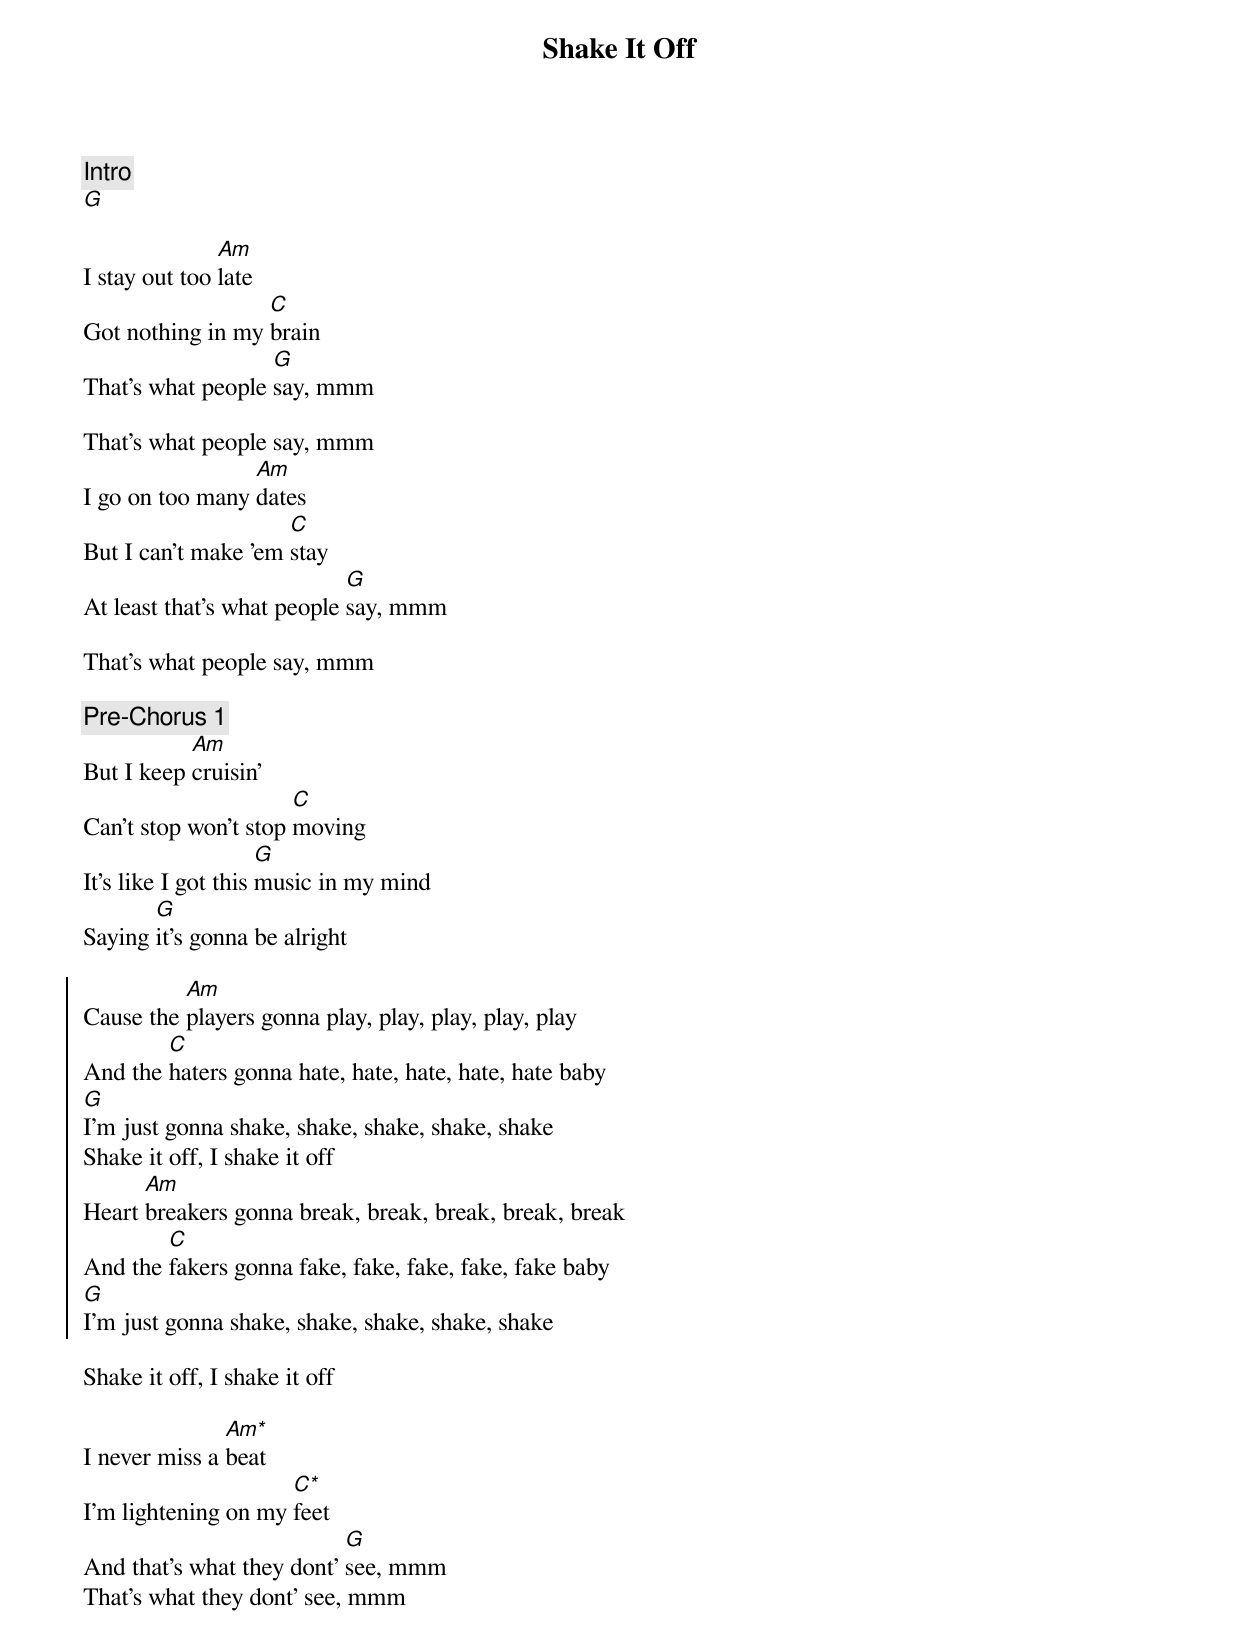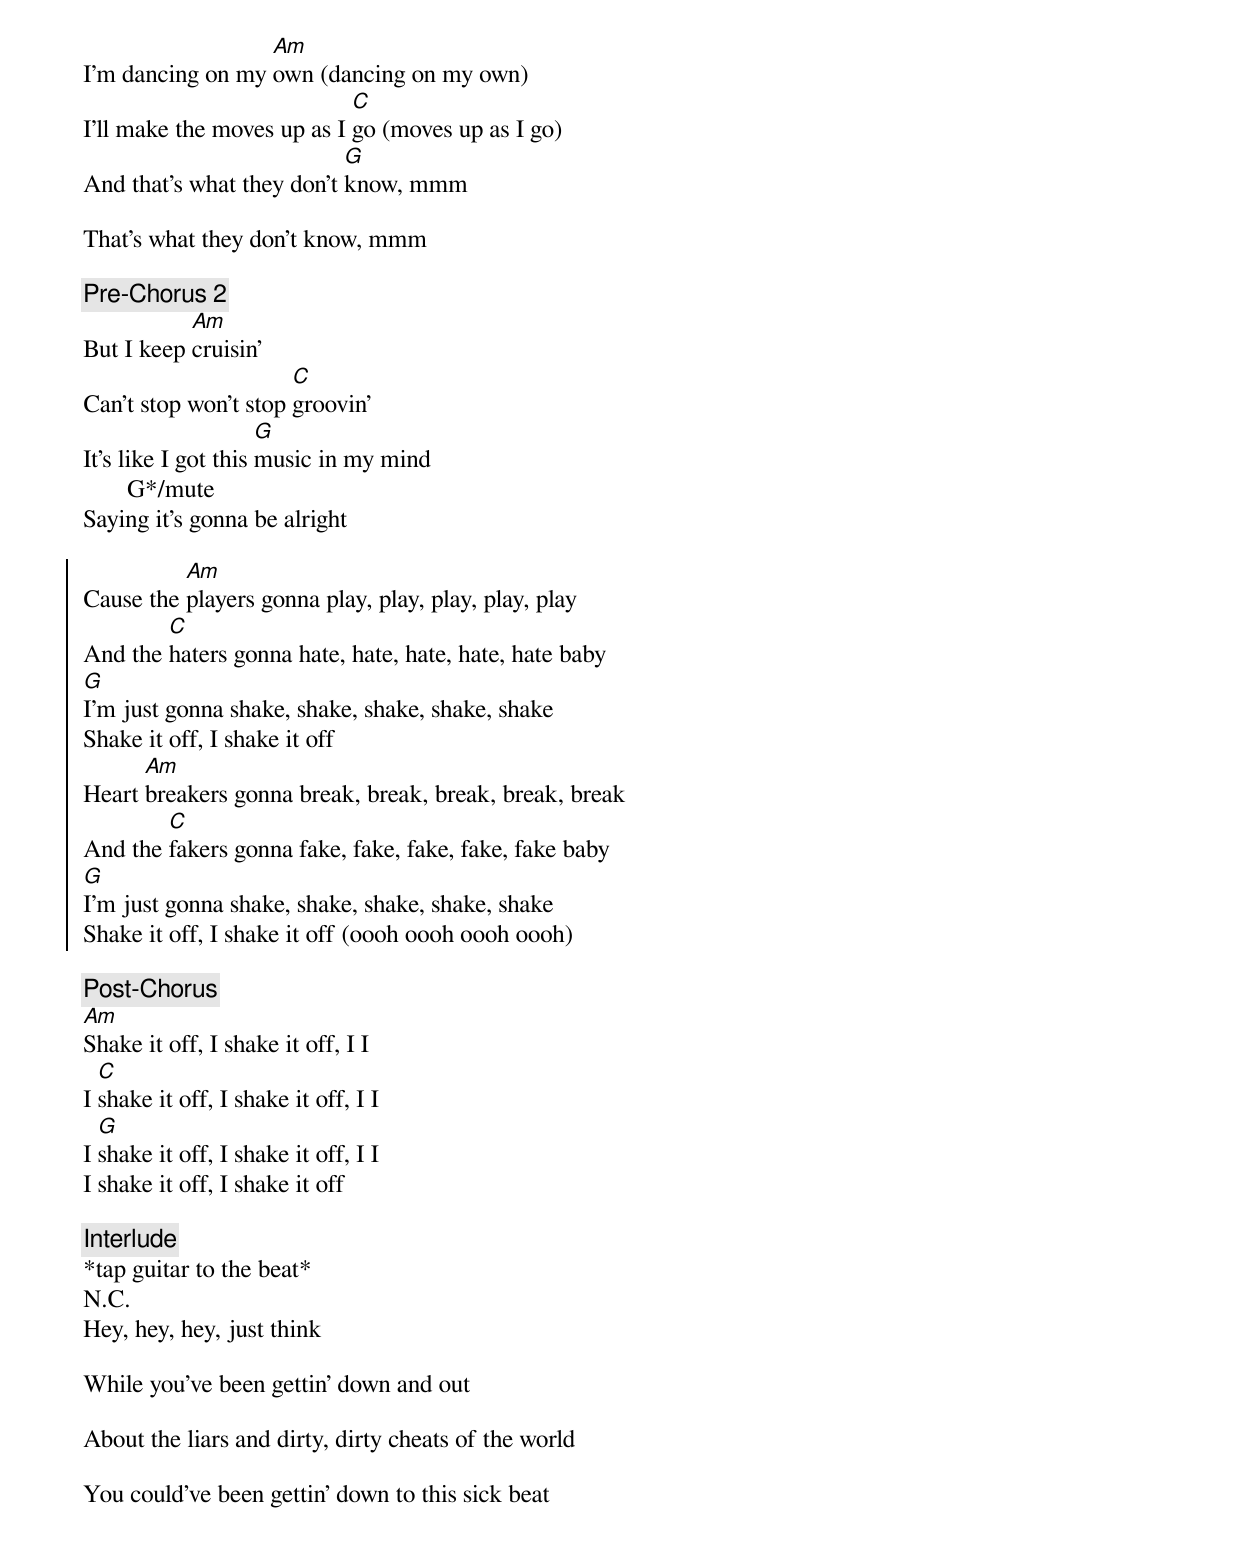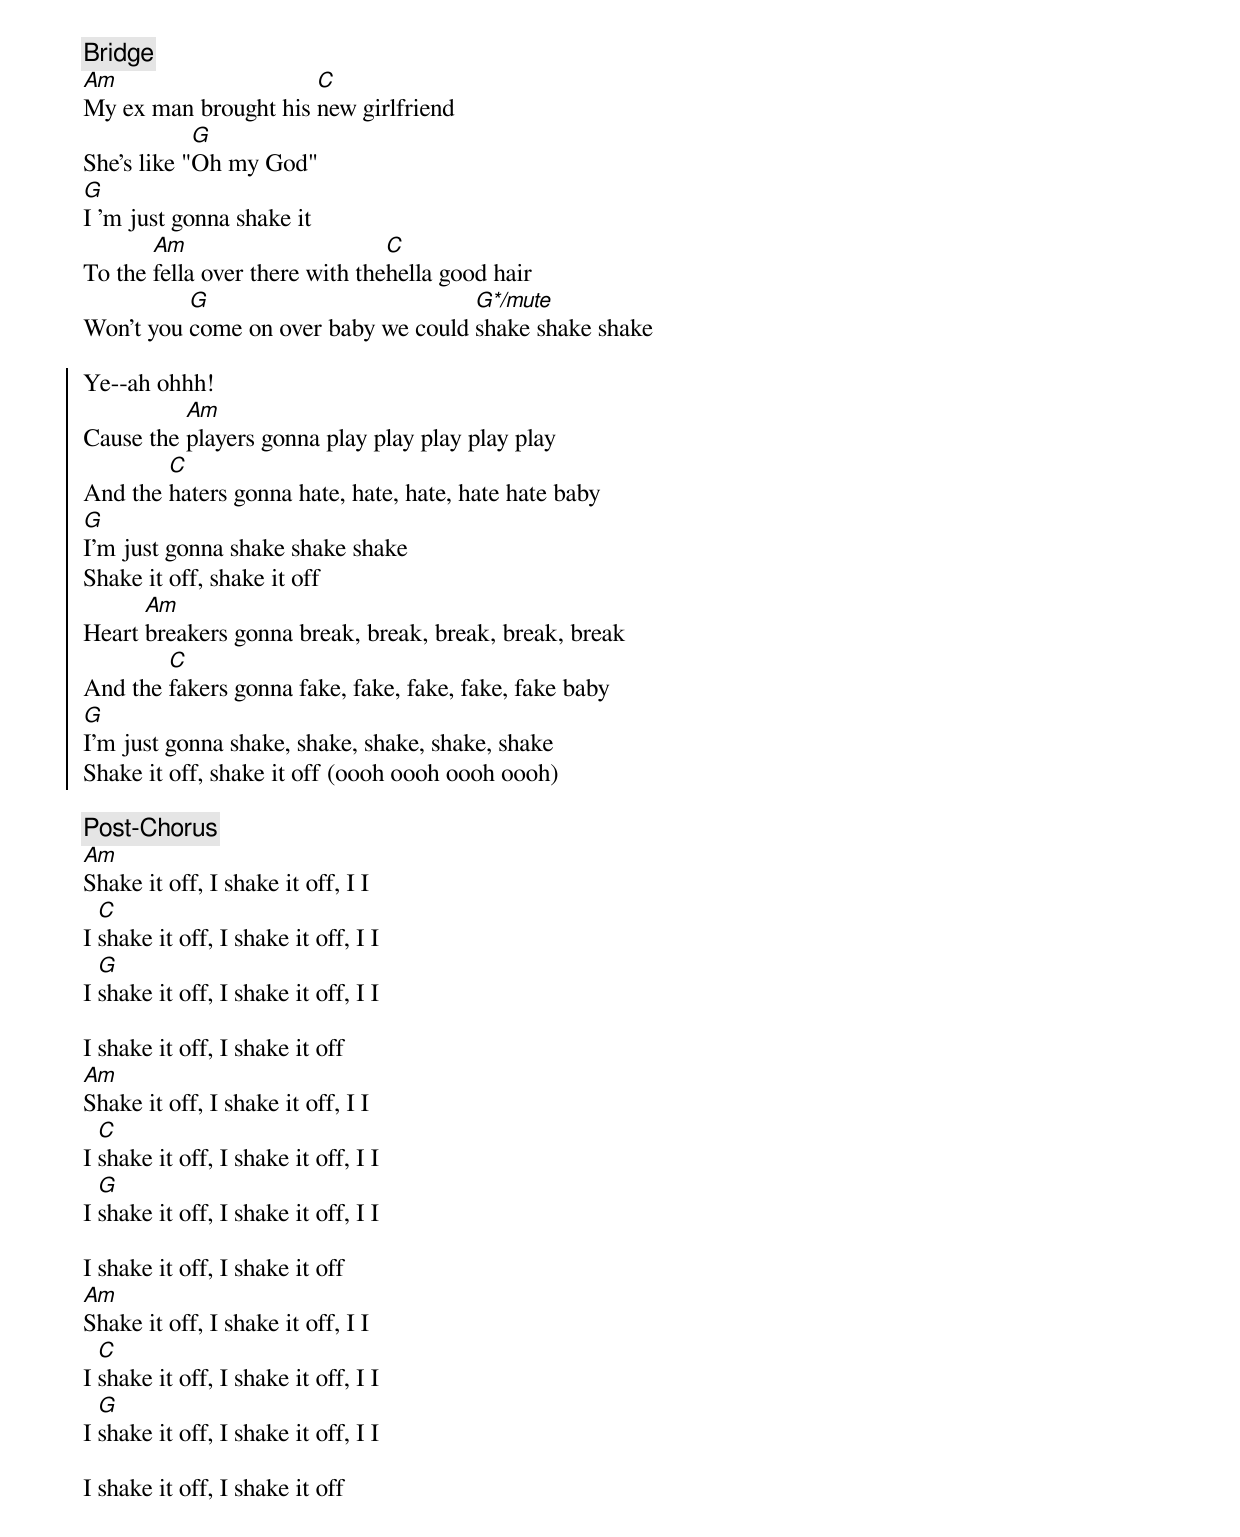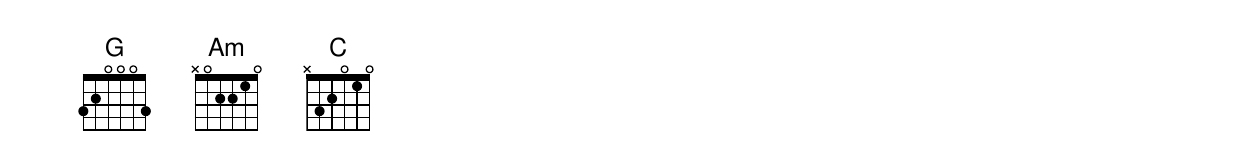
{title: Shake It Off}
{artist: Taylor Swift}
{comment: Intro}
[G]

{start_of_verse}
I stay out too [Am]late
Got nothing in my [C]brain
That's what people [G]say, mmm
{end_of_verse}

That's what people say, mmm
I go on too many [Am]dates
But I can't make 'em [C]stay
At least that's what people [G]say, mmm

That's what people say, mmm

{comment: Pre-Chorus 1}
But I keep [Am]cruisin'
Can't stop won't stop [C]moving
It's like I got this [G]music in my mind
Saying [G]it's gonna be alright

{start_of_chorus}
Cause the [Am]players gonna play, play, play, play, play
And the [C]haters gonna hate, hate, hate, hate, hate baby
[G]I'm just gonna shake, shake, shake, shake, shake
Shake it off, I shake it off
Heart [Am]breakers gonna break, break, break, break, break
And the [C]fakers gonna fake, fake, fake, fake, fake baby
[G]I'm just gonna shake, shake, shake, shake, shake
{end_of_chorus}

Shake it off, I shake it off

{start_of_verse}
I never miss a [Am*]beat
I'm lightening on my [C*]feet
And that's what they dont' [G]see, mmm
That's what they dont' see, mmm
I'm dancing on my [Am]own (dancing on my own)
I'll make the moves up as I [C]go (moves up as I go)
And that's what they don't [G]know, mmm
{end_of_verse}

That's what they don't know, mmm

{comment: Pre-Chorus 2}
But I keep [Am]cruisin'
Can't stop won't stop [C]groovin'
It's like I got this [G]music in my mind
       G*/mute
Saying it's gonna be alright

{start_of_chorus}
Cause the [Am]players gonna play, play, play, play, play
And the [C]haters gonna hate, hate, hate, hate, hate baby
[G]I'm just gonna shake, shake, shake, shake, shake
Shake it off, I shake it off
Heart [Am]breakers gonna break, break, break, break, break
And the [C]fakers gonna fake, fake, fake, fake, fake baby
[G]I'm just gonna shake, shake, shake, shake, shake
Shake it off, I shake it off (oooh oooh oooh oooh)
{end_of_chorus}

{comment: Post-Chorus}
[Am]Shake it off, I shake it off, I I
I [C]shake it off, I shake it off, I I
I [G]shake it off, I shake it off, I I
I shake it off, I shake it off

{comment: Interlude}
*tap guitar to the beat*
N.C.
Hey, hey, hey, just think

While you've been gettin' down and out

About the liars and dirty, dirty cheats of the world

You could've been gettin' down to this sick beat


{comment: Bridge}
[Am]My ex man brought his [C]new girlfriend
She's like "[G]Oh my God"
[G]I 'm just gonna shake it
To the [Am]fella over there with the[C]hella good hair
Won't you [G]come on over baby we could [G*/mute]shake shake shake

{start_of_chorus}
Ye--ah ohhh!
Cause the [Am]players gonna play play play play play
And the [C]haters gonna hate, hate, hate, hate hate baby
[G]I'm just gonna shake shake shake
Shake it off, shake it off
Heart [Am]breakers gonna break, break, break, break, break
And the [C]fakers gonna fake, fake, fake, fake, fake baby
[G]I'm just gonna shake, shake, shake, shake, shake
Shake it off, shake it off (oooh oooh oooh oooh)
{end_of_chorus}

{comment: Post-Chorus}
[Am]Shake it off, I shake it off, I I
I [C]shake it off, I shake it off, I I
I [G]shake it off, I shake it off, I I

I shake it off, I shake it off
[Am]Shake it off, I shake it off, I I
I [C]shake it off, I shake it off, I I
I [G]shake it off, I shake it off, I I

I shake it off, I shake it off
[Am]Shake it off, I shake it off, I I
I [C]shake it off, I shake it off, I I
I [G]shake it off, I shake it off, I I

I shake it off, I shake it off
